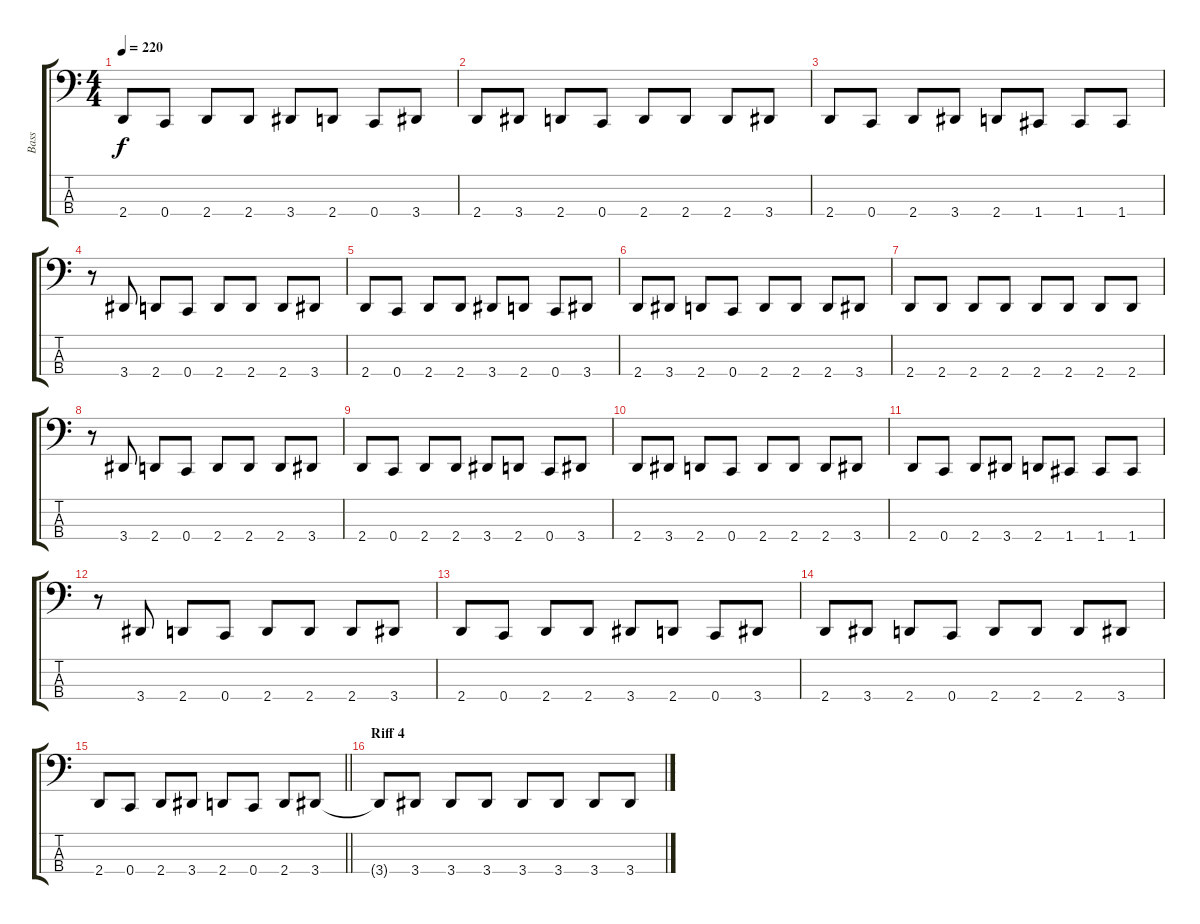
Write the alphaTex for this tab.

\track ("Bass" "Bass") {instrument electricbassfinger}
\staff {score tabs}
\tuning (Eb2 Bb1 F1 C1) {hide}
\ts (4 4)
\tempo 220
\clef f4
\ks c
2.4.8{dy f} 0.4.8 2.4.8 2.4.8 3.4.8 2.4.8 0.4.8 3.4.8 |
2.4.8 3.4.8 2.4.8 0.4.8 2.4.8 2.4.8 2.4.8 3.4.8 |
2.4.8 0.4.8 2.4.8 3.4.8 2.4.8 1.4.8 1.4.8 1.4.8 |
r.8 3.4.8 2.4.8 0.4.8 2.4.8 2.4.8 2.4.8 3.4.8 |
2.4.8 0.4.8 2.4.8 2.4.8 3.4.8 2.4.8 0.4.8 3.4.8 |
2.4.8 3.4.8 2.4.8 0.4.8 2.4.8 2.4.8 2.4.8 3.4.8 |
2.4.8 2.4.8 2.4.8 2.4.8 2.4.8 2.4.8 2.4.8 2.4.8 |
r.8 3.4.8 2.4.8 0.4.8 2.4.8 2.4.8 2.4.8 3.4.8 |
2.4.8 0.4.8 2.4.8 2.4.8 3.4.8 2.4.8 0.4.8 3.4.8 |
2.4.8 3.4.8 2.4.8 0.4.8 2.4.8 2.4.8 2.4.8 3.4.8 |
2.4.8 0.4.8 2.4.8 3.4.8 2.4.8 1.4.8 1.4.8 1.4.8 |
r.8 3.4.8 2.4.8 0.4.8 2.4.8 2.4.8 2.4.8 3.4.8 |
2.4.8 0.4.8 2.4.8 2.4.8 3.4.8 2.4.8 0.4.8 3.4.8 |
2.4.8 3.4.8 2.4.8 0.4.8 2.4.8 2.4.8 2.4.8 3.4.8 |
\barLineRight lightlight
2.4.8 0.4.8 2.4.8 3.4.8 2.4.8 0.4.8 2.4.8 3.4.8 |
\section ("" "Riff 4")
3.4{t}.8 3.4.8 3.4.8 3.4.8 3.4.8 3.4.8 3.4.8 3.4.8
